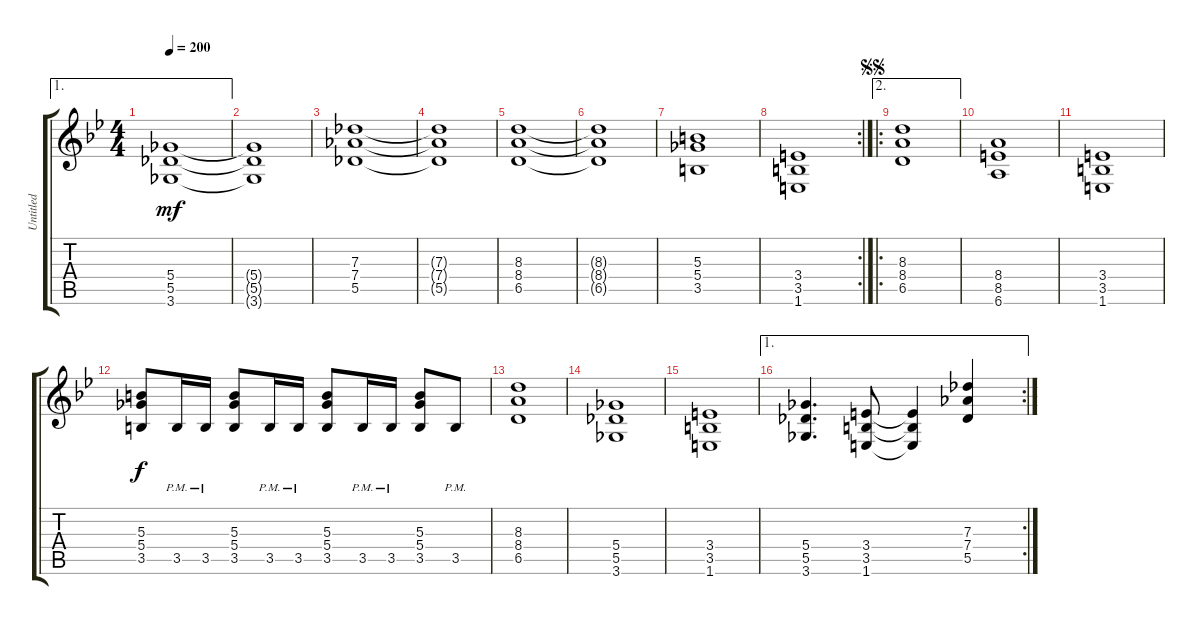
\track ("Untitled" "Untitled") {instrument distortionguitar}
\staff {score tabs}
\tuning (Eb4 Bb3 Gb3 Db3 Ab2 Eb2) {hide}
\ae 1
\ts (4 4)
\tempo 200
\clef g2
\ks bb
(5.4 5.5 3.6).1{dy mf} |
(5.4{t} 5.5{t} 3.6{t}).1 |
(7.3 7.4 5.5).1 |
(7.3{t} 7.4{t} 5.5{t}).1 |
(8.3 8.4 6.5).1 |
(8.3{t} 8.4{t} 6.5{t}).1 |
(5.3 5.4 3.5).1 |
\rc 2
(3.4 3.5 1.6).1 |
\ae 2
\ro
\jump segnosegno
(8.3 8.4 6.5).1 |
(8.4 8.5 6.6).1 |
(3.4 3.5 1.6).1 |
(5.3 5.4 3.5).8{dy f} 3.5{pm}.16 3.5{pm}.16 (5.3 5.4 3.5).8 3.5{pm}.16 3.5{pm}.16 (5.3 5.4 3.5).8 3.5{pm}.16 3.5{pm}.16 (5.3 5.4 3.5).8 3.5{pm}.8 |
(8.3 8.4 6.5).1 |
(5.4 5.5 3.6).1 |
(3.4 3.5 1.6).1 |
\ae 1
\rc 2
(5.4 5.5 3.6).4{d} (3.4 3.5 1.6).8 (3.4{t} 3.5{t} 1.6{t}).4 (7.3 7.4 5.5).4
